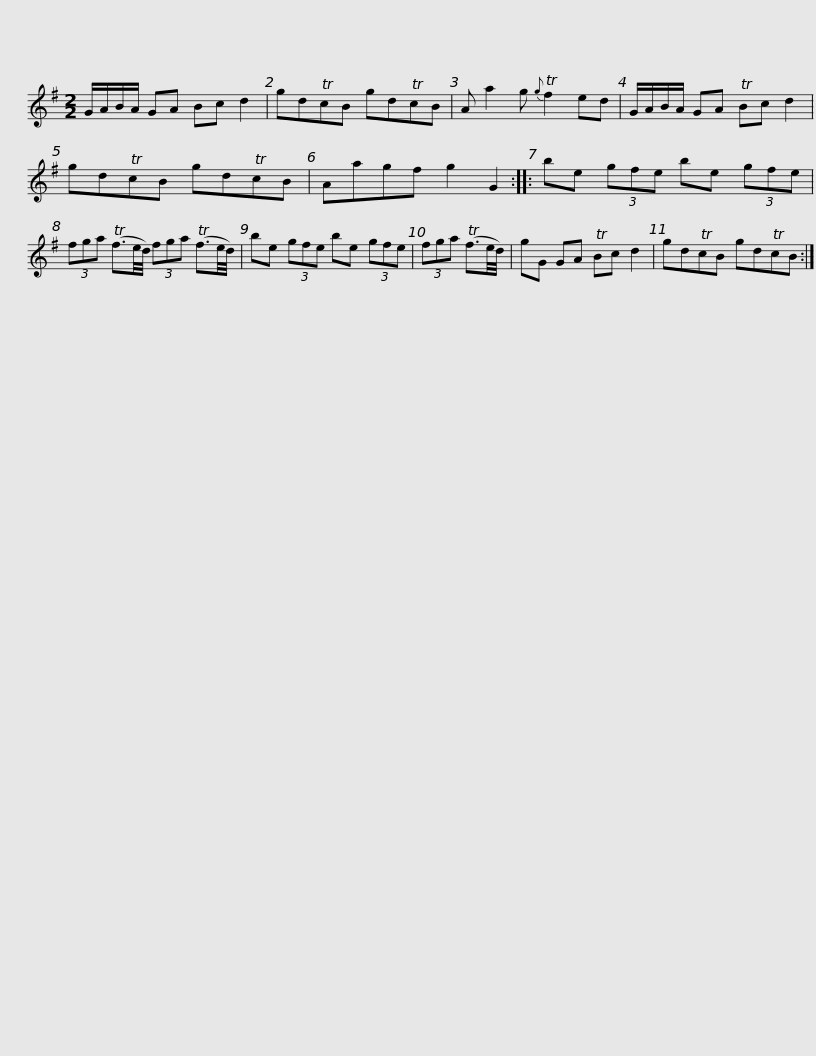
X:1
L:1/8
M:2/2
I:linebreak $
K:G
V:1 treble
V:1
 G/A/B/A/ GA Bc d2 | gdTcB gdTcB | A a2 g{g} Tf2 ed | G/A/B/A/ GA TBc d2 | gdTcB gdTcB |$ %5
 Aagf g2 G2 :: be (3gfe be (3gfe | (3fga (Tf3/2e/4d/4) (3fga (Tf3/2e/4d/4) | be (3gfe be (3gfe | (3fga (Tf3/2e/4d/4) |$ %10
 gG GA TBc d2 | gdTcB gdTcB :| %12
